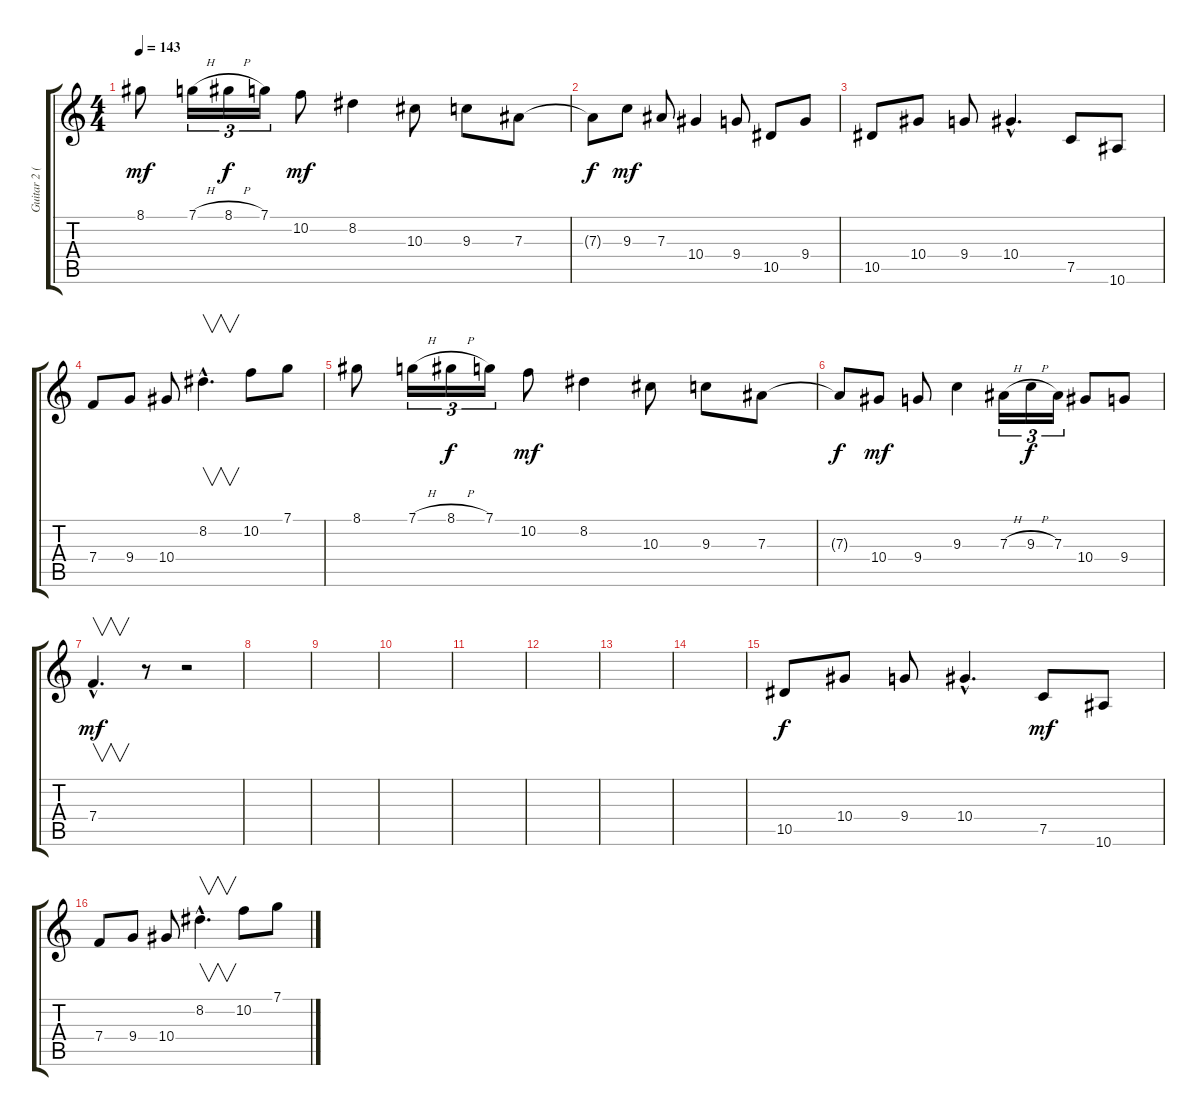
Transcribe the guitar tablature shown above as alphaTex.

\track ("Guitar 2 (Lead)" "Guitar 2 (") {instrument distortionguitar}
\staff {score tabs}
\tuning (C4 G3 Eb3 Bb2 F2 C2) {hide}
\ts (4 4)
\tempo 143
\clef g2
\ks c
8.1.8{dy mf} 7.1{h}.16{tu (3 2)} 8.1{h}.16{tu (3 2) dy f} 7.1.16{tu (3 2)} 10.2.8{dy mf} 8.2.4 10.3.8 9.3.8 7.3.8 |
7.3{t}.8{dy f} 9.3.8{dy mf} 7.3.8 10.4.4 9.4.8 10.5.8 9.4.8 |
10.5.8 10.4.8 9.4.8 10.4{hac}.4{d} 7.5.8 10.6.8 |
7.4.8 9.4.8 10.4.8 8.2{hac}.4{v d} 10.2.8 7.1.8 |
8.1.8 7.1{h}.16{tu (3 2)} 8.1{h}.16{tu (3 2) dy f} 7.1.16{tu (3 2)} 10.2.8{dy mf} 8.2.4 10.3.8 9.3.8 7.3.8 |
7.3{t}.8{dy f} 10.4.8{dy mf} 9.4.8 9.3.4 7.3{h}.16{tu (3 2)} 9.3{h}.16{tu (3 2) dy f} 7.3.16{tu (3 2)} 10.4.8 9.4.8 |
7.4{hac}.4{v d dy mf} r.8 r.2 |
|
|
|
|
|
|
|
10.5.8{dy f balance 12} 10.4.8 9.4.8 10.4{hac}.4{d} 7.5.8{dy mf} 10.6.8 |
7.4.8 9.4.8 10.4.8 8.2{hac}.4{v d} 10.2.8 7.1.8
